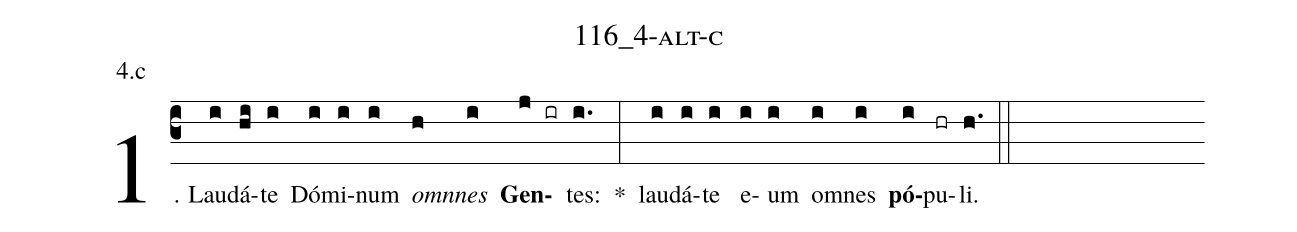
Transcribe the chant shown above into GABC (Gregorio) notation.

name: 116_4-alt-c;
annotation: 4.c;
%%
(c3)1. Lau(i)dá(hi)te(i) Dó(i)mi(i)num(i) <i>o(h)mnnes</i>(i) <b>Gen</b>(j ir)tes:(i.) *(:) lau(i)dá(i)te(i) e(i)um(i) o(i)mnes(i) <b>pó</b>(i)pu(hr)li.(h.) (::)

%E(i) u(i) o(i) u(i) a(i) e.(h.) (::)
